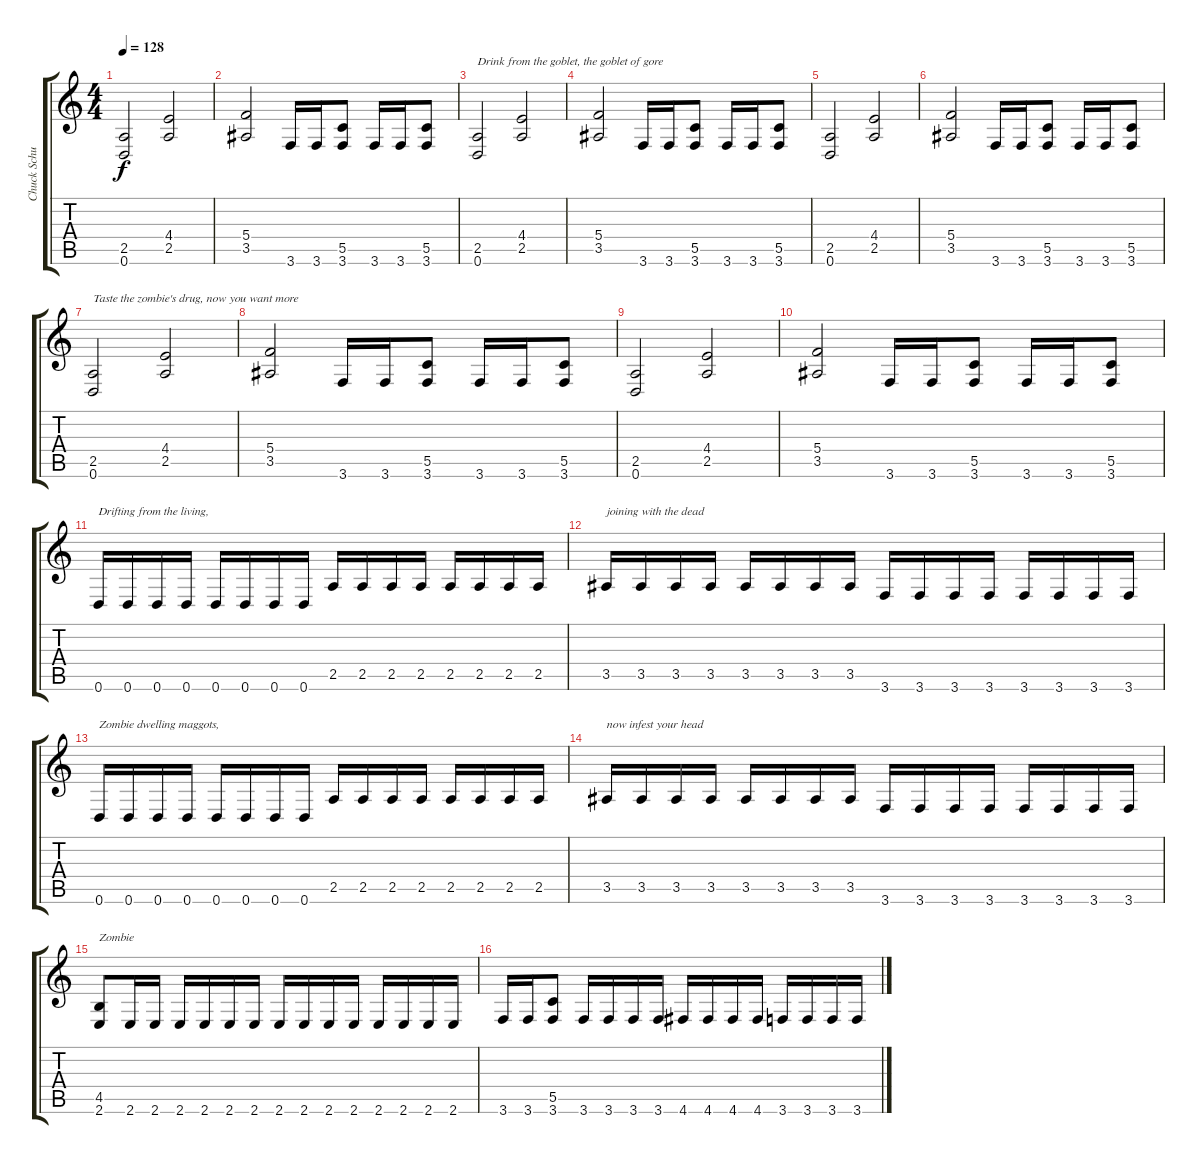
\track ("Chuck Schuldiner" "Chuck Schu") {instrument distortionguitar}
\staff {score tabs}
\tuning (D4 A3 F3 C3 G2 D2) {hide}
\ts (4 4)
\tempo 128
\clef g2
\ks c
(2.5 0.6).2{dy f} (4.4 2.5).2 |
(5.4 3.5).2 3.6.16 3.6.16 (5.5 3.6).8 3.6.16 3.6.16 (5.5 3.6).8 |
(2.5 0.6).2{txt "Drink from the goblet, the goblet of gore"} (4.4 2.5).2 |
(5.4 3.5).2 3.6.16 3.6.16 (5.5 3.6).8 3.6.16 3.6.16 (5.5 3.6).8 |
(2.5 0.6).2 (4.4 2.5).2 |
(5.4 3.5).2 3.6.16 3.6.16 (5.5 3.6).8 3.6.16 3.6.16 (5.5 3.6).8 |
(2.5 0.6).2{txt "Taste the zombie's drug, now you want more"} (4.4 2.5).2 |
(5.4 3.5).2 3.6.16 3.6.16 (5.5 3.6).8 3.6.16 3.6.16 (5.5 3.6).8 |
(2.5 0.6).2 (4.4 2.5).2 |
(5.4 3.5).2 3.6.16 3.6.16 (5.5 3.6).8 3.6.16 3.6.16 (5.5 3.6).8 |
0.6.16{txt "Drifting from the living, "} 0.6.16 0.6.16 0.6.16 0.6.16 0.6.16 0.6.16 0.6.16 2.5.16 2.5.16 2.5.16 2.5.16 2.5.16 2.5.16 2.5.16 2.5.16 |
3.5.16{txt "joining with the dead"} 3.5.16 3.5.16 3.5.16 3.5.16 3.5.16 3.5.16 3.5.16 3.6.16 3.6.16 3.6.16 3.6.16 3.6.16 3.6.16 3.6.16 3.6.16 |
0.6.16{txt "Zombie dwelling maggots, "} 0.6.16 0.6.16 0.6.16 0.6.16 0.6.16 0.6.16 0.6.16 2.5.16 2.5.16 2.5.16 2.5.16 2.5.16 2.5.16 2.5.16 2.5.16 |
3.5.16{txt "now infest your head"} 3.5.16 3.5.16 3.5.16 3.5.16 3.5.16 3.5.16 3.5.16 3.6.16 3.6.16 3.6.16 3.6.16 3.6.16 3.6.16 3.6.16 3.6.16 |
(4.5 2.6).8{txt "Zombie "} 2.6.16 2.6.16 2.6.16 2.6.16 2.6.16 2.6.16 2.6.16 2.6.16 2.6.16 2.6.16 2.6.16 2.6.16 2.6.16 2.6.16 |
3.6.16 3.6.16 (5.5 3.6).8 3.6.16 3.6.16 3.6.16 3.6.16 4.6.16 4.6.16 4.6.16 4.6.16 3.6.16 3.6.16 3.6.16 3.6.16
